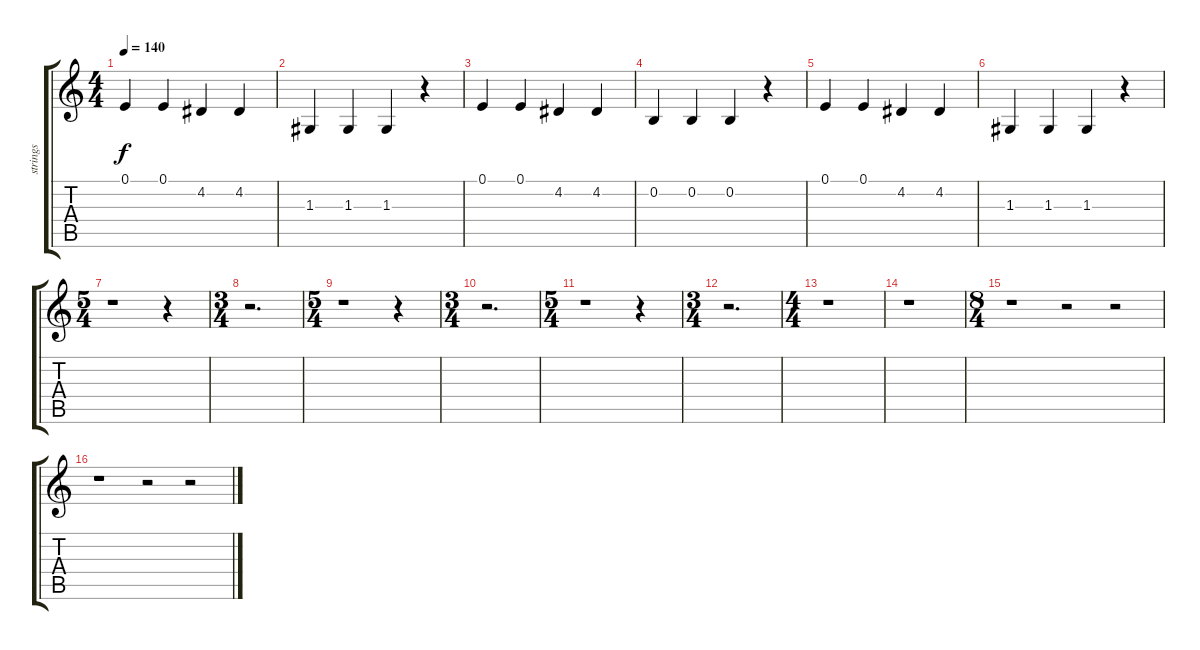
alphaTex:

\track ("strings" "strings") {instrument stringensemble1}
\staff {score tabs}
\tuning (E4 B3 G3 D3 A2 E2) {hide}
\ts (4 4)
\tempo 140
\clef g2
\ks c
0.1.4{dy f} 0.1.4 4.2.4 4.2.4 |
1.3.4 1.3.4 1.3.4 r.4 |
0.1.4 0.1.4 4.2.4 4.2.4 |
0.2.4 0.2.4 0.2.4 r.4 |
0.1.4 0.1.4 4.2.4 4.2.4 |
1.3.4 1.3.4 1.3.4 r.4 |
\ts (5 4)
r.1 r.4 |
\ts (3 4)
r.2{d} |
\ts (5 4)
r.1 r.4 |
\ts (3 4)
r.2{d} |
\ts (5 4)
r.1 r.4 |
\ts (3 4)
r.2{d} |
\ts (4 4)
r.1 |
r.1 |
\ts (8 4)
r.1 r.2 r.2 |
r.1 r.2 r.2
